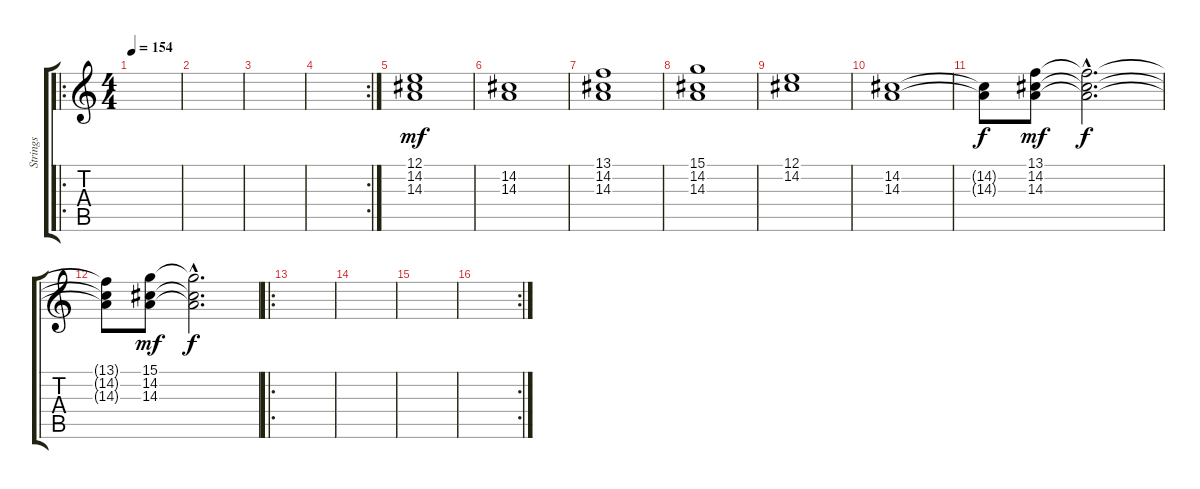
\track ("Strings" "Strings") {instrument stringensemble1}
\staff {score tabs}
\tuning (E4 B3 G3 D3 A2 E2) {hide}
\ro
\ts (4 4)
\tempo 154
\clef g2
\ks c
|
|
|
\rc 2
|
(12.1 14.2 14.3).1{dy mf} |
(14.2 14.3).1 |
(13.1 14.2 14.3).1 |
(15.1 14.2 14.3).1 |
(12.1 14.2).1 |
(14.2 14.3).1 |
(14.2{t} 14.3{t}).8{dy f} (13.1 14.2 14.3).8{dy mf} (13.1{hac t} 14.2{hac t} 14.3{hac t}).2{d dy f} |
(13.1{t} 14.2{t} 14.3{t}).8 (15.1 14.2 14.3).8{dy mf} (15.1{hac t} 14.2{hac t} 14.3{hac t}).2{d dy f} |
\ro
|
|
|
\rc 2
